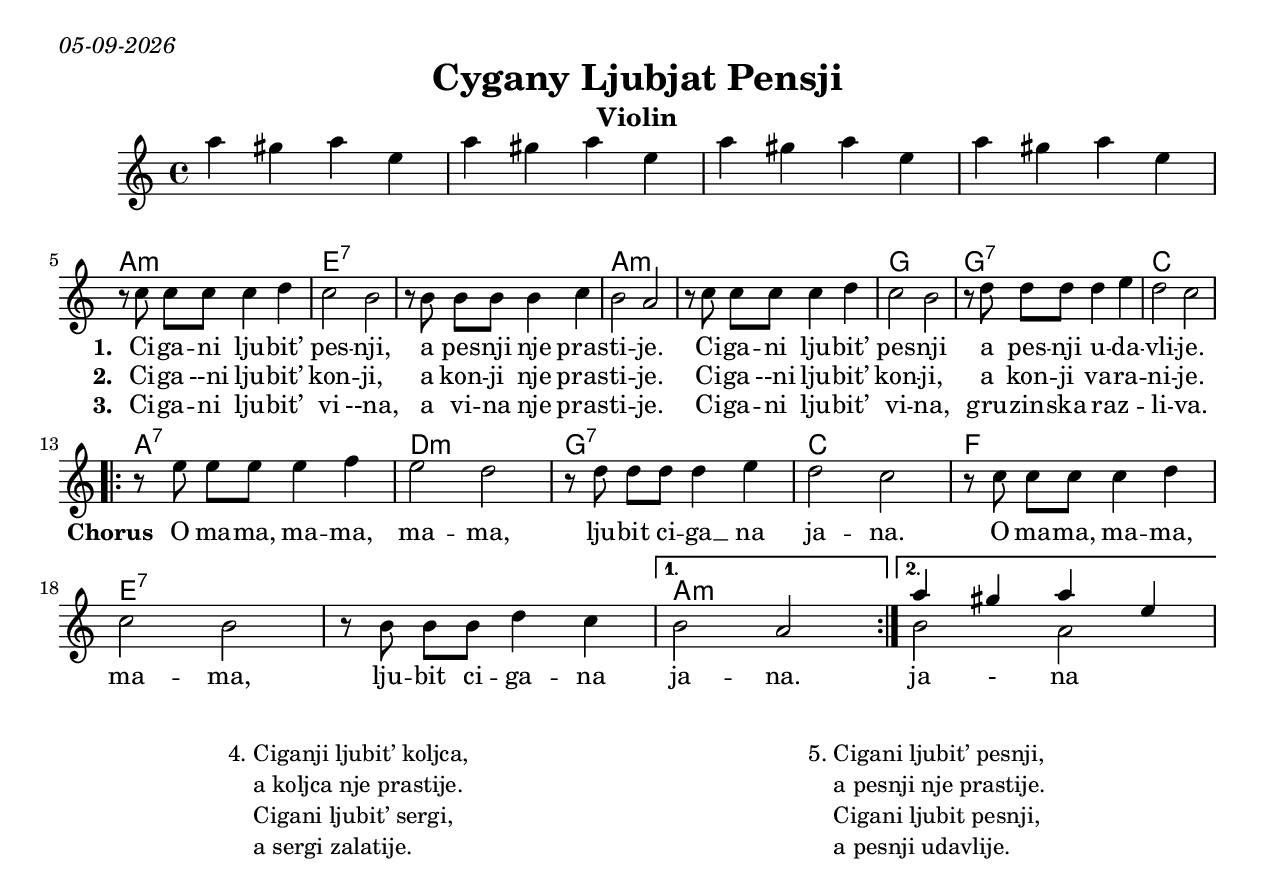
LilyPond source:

\version "2.18.0"
\include "english.ly"
%#(ly:expect-warning "cannot end volta")
%showLastLength = R1*8

\paper{
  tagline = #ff
  print-all-headers = ##t
  #(set-paper-size "letter")
}
date = #(strftime "%d-%m-%Y" (localtime (current-time)))

\markup{ \italic{ \date }  }

%\markup{ Got something to say? }


global = {
  \clef treble
  \key g \major
  \time 4/4
  \set Score.markFormatter = #format-mark-box-alphabet
}

%#################################### Melody ########################
melody = \relative c' {
  \global
  %\partial 16*3 a16 d f   %lead in notes

  \repeat unfold 4 {e'4 ds e b}
  \break


  %\repeat volta 2{
  %  \mark \default
  r8 g g [g] g4 a|
  g2 fs
  r8 fs8 fs[fs] fs4 g|
  fs2 e

  r8 g g [g] g4 a|
  g2 fs
  r8 a a [a] a4 b
  a2 g
  \break
  \repeat volta 2{
    r8 b b[b] b4 c
    b2 a
    r8 a a [a] a4 b
    a2 g

    % O mama
    r8 g g[g] g4 a
    g2 fs
    r8 fs8 fs[fs] a4 g

  }
  \alternative{

  {fs2 e}
  {
  <<
      {\voiceOne e'4 ds e b}
      \new Voice

      {\voiceTwo fs2  e}
    >>

  }
  }



}
%################################# Lyrics #####################
\addlyrics{

  \repeat unfold 16 \skip 2
  \set stanza = #"1. "
  Ci -- ga -- ni lju -- bit’ pes -- nji,
  a pes -- nji nje pras -- ti -- je.
  Ci -- ga -- ni lju -- bit’ pes -- nji
  a pes -- nji u -- da -- vli -- je.


  \set stanza = #"Chorus "O ma -- ma,  ma -- ma, ma -- ma,
  lju -- bit ci -- ga __ na ja -- na.
  O ma -- ma,  ma -- ma, ma -- ma,
  lju -- bit ci -- ga -- na ja --  na.
  ja  -  na

}
\addlyrics {
  \repeat unfold 16 \skip 2
  \set stanza = #"2. "
  Ci -- ga --ni lju -- bit’ kon -- ji,
  a kon -- ji nje pras -- ti -- je.
  Ci -- ga --ni lju -- bit’ kon -- ji,
  a kon -- ji va -- ra -- ni -- je.
}
\addlyrics {
  \repeat unfold 16 \skip 2
  \set stanza = #"3. "
  Ci -- ga -- ni lju -- bit’ vi --na,
  a vi -- na nje pras -- ti -- je.
  Ci -- ga -- ni lju -- bit’ vi -- na,
  gru -- zin -- ska raz -- _ li -- va.
}
%################################# Chords #######################
harmonies = \chordmode {
  s1*4
  e1:m

  b1*2:7  % looks like H in original
  e1*2:m
  d1
  d1:7
  g1
  %\parenthesize  e1:7
  %chorus
  e1:7  %g1
  a1:m
  d1:7
  g1
  c1
  b1*2:7
  e1:m
  %coda
  \once \set chordChanges = ##f

}

\score {
  <<
    \new ChordNames {
      \set chordChanges = ##f
      \transpose g c \harmonies
    }
    \new Staff  \transpose g c' \melody
  >>
  \header{
    title= "Cygany Ljubjat Pensji"
    subtitle=""
    composer= ""
    instrument = "Violin"
    arranger= ""
  }
  \layout{indent = 1.0\cm}
  \midi {
    \tempo 4 = 120

    % \midi { }
  }
}

% more verses:
\markup{}
\markup {
  \fill-line {
    \hspace #0.1 % distance from left margin
    \column {
      \line { "4."
              \column {
                "Ciganji ljubit’ koljca,"
                "a koljca nje prastije."
                "Cigani ljubit’ sergi,"
                "a sergi zalatije."
              }
      }
      \hspace #0.2 % vertical distance between verses
      \line { ""
              \column {

              }
      }
    }
    \hspace #0.1  % horiz. distance between columns
    \column {
      \line { "5."
              \column {
                "Cigani ljubit’ pesnji,"
                "a pesnji nje prastije."
                "Cigani ljubit pesnji,"
                "a pesnji udavlije."
              }
      }
      \hspace #0.2 % distance between verses
      \line { ""
              \column {
                ""
              }
      }
    }
    \hspace #0.1 % distance to right margin
  }
}



%{

Cigani ljubit’ pesnji,
a pesnji nje prastije.
Cigani ljubit pesnji,
a pesnji udavlije.

chorus:
O mama, mama, mama,
ljubit cigana jana.
O mama, mama, mama,
ljubit cigana jana.

chorus

Cigani ljubit’ sumi,
a sumi nje prastije.
Cigani ljubit’ sumi
a sumi daragije.

chorus

Cigani ljubit’ konji,
a konji nje prastije.
Cigani ljubit konji,
a konji varanije.

chorus

Cigani ljubit’ vina,
a vina nje prastije.
Cigani ljubit vina,
gruzinska razliva.

chorus
*****************
Ciganji ljubit’ koljca,
a koljca nje prastije.
Cigani ljubit’ sergi,
a sergi zalatije.

chorus

Cigani ljubit’ pesnji,
a pesnji nje prastije.
Cigani ljubit pesnji,
a pesnji udavlije.

chorus:

Translation:

Gypsies love poems,
songs, special, unusual,
gypsies love songs, songs about heroes.

Oh mama, mama, mama,
I love the gypsy Jana … 2x

Gypsies prefer fur coats,
special fur coats,
gypsies prefer fur coats,
expensive fur coats.

Oh mama, mama, mama,
I love the gypsy Jana … 2x

Gypsies love horses, race horses,
gypsies love horses, race horses.

Oh mama, mama, mama,
I love the gypsy Jana … 2x

Gypsies prefer wine, good wine,
gypsies love wine and refill St. George.

Oh mama, mama, mama,
I love the gypsy Jana … 2x

Gypsies prefer rings and special jewelry,
gypsies love earrings, gold earrings.

Oh mama, mama, mama,
I love the gypsy Jana … 2x

%}